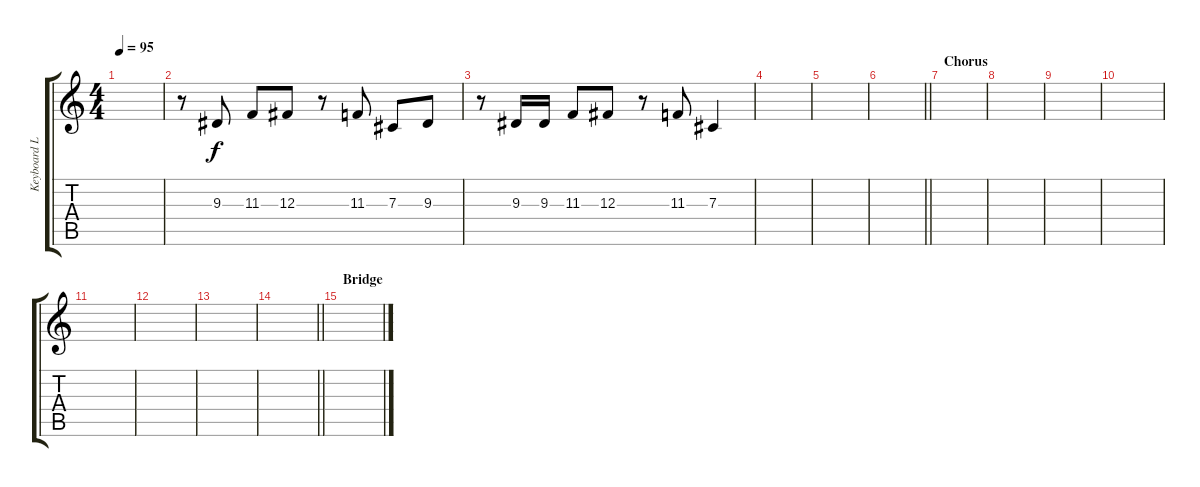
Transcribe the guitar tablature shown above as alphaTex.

\track ("Keyboard Left" "Keyboard L") {instrument lead1square}
\staff {score tabs}
\tuning (Eb4 Bb3 Gb3 Db3 Ab2 Eb2) {hide}
\ts (4 4)
\tempo 95
\clef g2
\ks c
|
r.8{volume 11 instrument tremolostrings} 9.3.8 11.3.8 12.3.8 r.8 11.3.8 7.3.8 9.3.8 |
r.8 9.3.16 9.3.16 11.3.8 12.3.8 r.8 11.3.8 7.3.4 |
|
|
\barLineRight lightlight
|
\section ("" "Chorus")
|
|
|
|
|
|
|
\barLineRight lightlight
|
\section ("" "Bridge")
